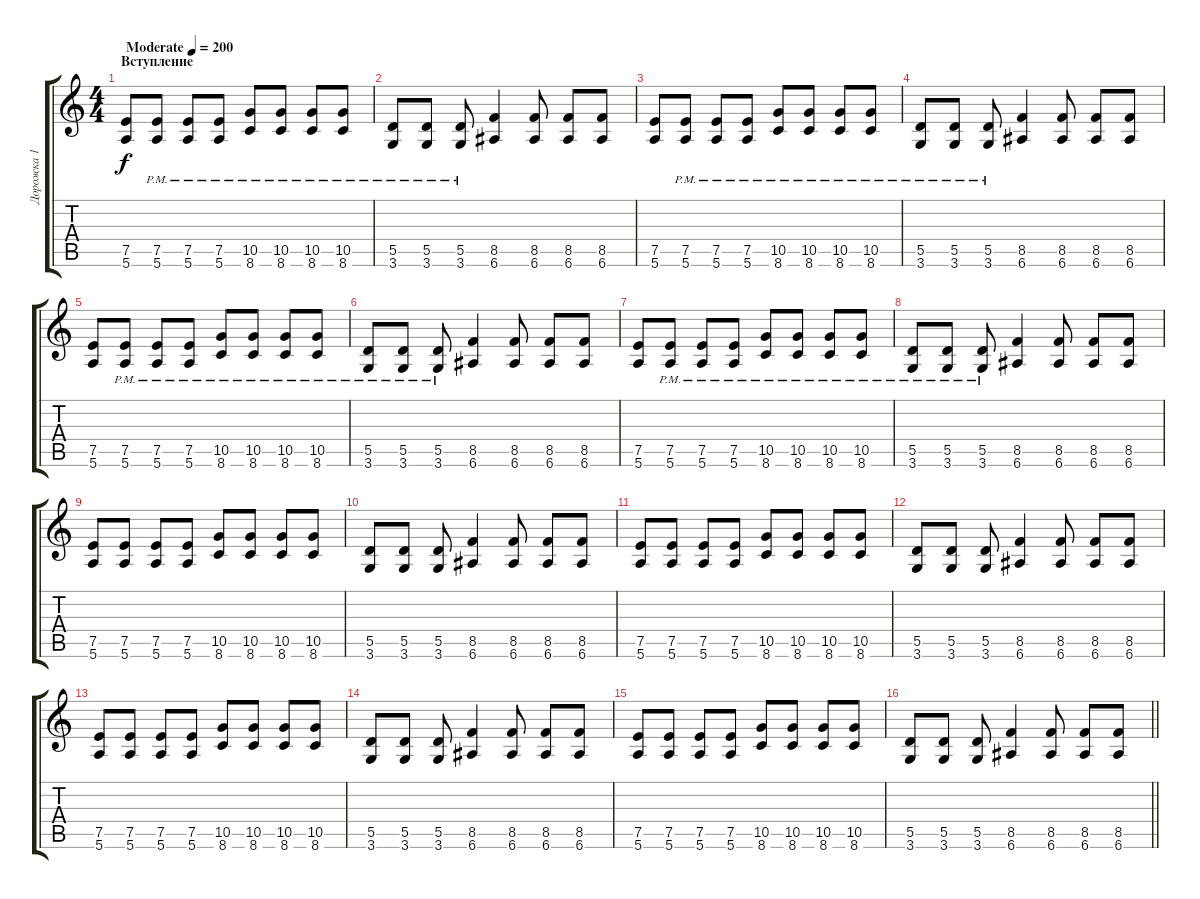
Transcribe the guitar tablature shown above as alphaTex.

\track ("Дорожка 1" "Дорожка 1") {instrument overdrivenguitar}
\staff {score tabs}
\tuning (E4 B3 G3 D3 A2 E2) {hide}
\ts (4 4)
\section ("" "Вступление")
\tempo (200 "Moderate")
\clef g2
\ks c
(7.5 5.6).8{dy f instrument overdrivenguitar} (7.5{pm} 5.6{pm}).8 (7.5{pm} 5.6{pm}).8 (7.5{pm} 5.6{pm}).8 (10.5{pm} 8.6{pm}).8 (10.5{pm} 8.6{pm}).8 (10.5{pm} 8.6{pm}).8 (10.5{pm} 8.6{pm}).8 |
(5.5{pm} 3.6{pm}).8 (5.5{pm} 3.6{pm}).8 (5.5{pm} 3.6{pm}).8 (8.5 6.6).4 (8.5 6.6).8 (8.5 6.6).8 (8.5 6.6).8 |
(7.5 5.6).8 (7.5{pm} 5.6{pm}).8 (7.5{pm} 5.6{pm}).8 (7.5{pm} 5.6{pm}).8 (10.5{pm} 8.6{pm}).8 (10.5{pm} 8.6{pm}).8 (10.5{pm} 8.6{pm}).8 (10.5{pm} 8.6{pm}).8 |
(5.5{pm} 3.6{pm}).8 (5.5{pm} 3.6{pm}).8 (5.5{pm} 3.6{pm}).8 (8.5 6.6).4 (8.5 6.6).8 (8.5 6.6).8 (8.5 6.6).8 |
(7.5 5.6).8 (7.5{pm} 5.6{pm}).8 (7.5{pm} 5.6{pm}).8 (7.5{pm} 5.6{pm}).8 (10.5{pm} 8.6{pm}).8 (10.5{pm} 8.6{pm}).8 (10.5{pm} 8.6{pm}).8 (10.5{pm} 8.6{pm}).8 |
(5.5{pm} 3.6{pm}).8 (5.5{pm} 3.6{pm}).8 (5.5{pm} 3.6{pm}).8 (8.5 6.6).4 (8.5 6.6).8 (8.5 6.6).8 (8.5 6.6).8 |
(7.5 5.6).8 (7.5{pm} 5.6{pm}).8 (7.5{pm} 5.6{pm}).8 (7.5{pm} 5.6{pm}).8 (10.5{pm} 8.6{pm}).8 (10.5{pm} 8.6{pm}).8 (10.5{pm} 8.6{pm}).8 (10.5{pm} 8.6{pm}).8 |
(5.5{pm} 3.6{pm}).8 (5.5{pm} 3.6{pm}).8 (5.5{pm} 3.6{pm}).8 (8.5 6.6).4 (8.5 6.6).8 (8.5 6.6).8 (8.5 6.6).8 |
(7.5 5.6).8 (7.5 5.6).8 (7.5 5.6).8 (7.5 5.6).8 (10.5 8.6).8 (10.5 8.6).8 (10.5 8.6).8 (10.5 8.6).8 |
(5.5 3.6).8 (5.5 3.6).8 (5.5 3.6).8 (8.5 6.6).4 (8.5 6.6).8 (8.5 6.6).8 (8.5 6.6).8 |
(7.5 5.6).8 (7.5 5.6).8 (7.5 5.6).8 (7.5 5.6).8 (10.5 8.6).8 (10.5 8.6).8 (10.5 8.6).8 (10.5 8.6).8 |
(5.5 3.6).8 (5.5 3.6).8 (5.5 3.6).8 (8.5 6.6).4 (8.5 6.6).8 (8.5 6.6).8 (8.5 6.6).8 |
(7.5 5.6).8 (7.5 5.6).8 (7.5 5.6).8 (7.5 5.6).8 (10.5 8.6).8 (10.5 8.6).8 (10.5 8.6).8 (10.5 8.6).8 |
(5.5 3.6).8 (5.5 3.6).8 (5.5 3.6).8 (8.5 6.6).4 (8.5 6.6).8 (8.5 6.6).8 (8.5 6.6).8 |
(7.5 5.6).8 (7.5 5.6).8 (7.5 5.6).8 (7.5 5.6).8 (10.5 8.6).8 (10.5 8.6).8 (10.5 8.6).8 (10.5 8.6).8 |
\barLineRight lightlight
(5.5 3.6).8 (5.5 3.6).8 (5.5 3.6).8 (8.5 6.6).4 (8.5 6.6).8 (8.5 6.6).8 (8.5 6.6).8
